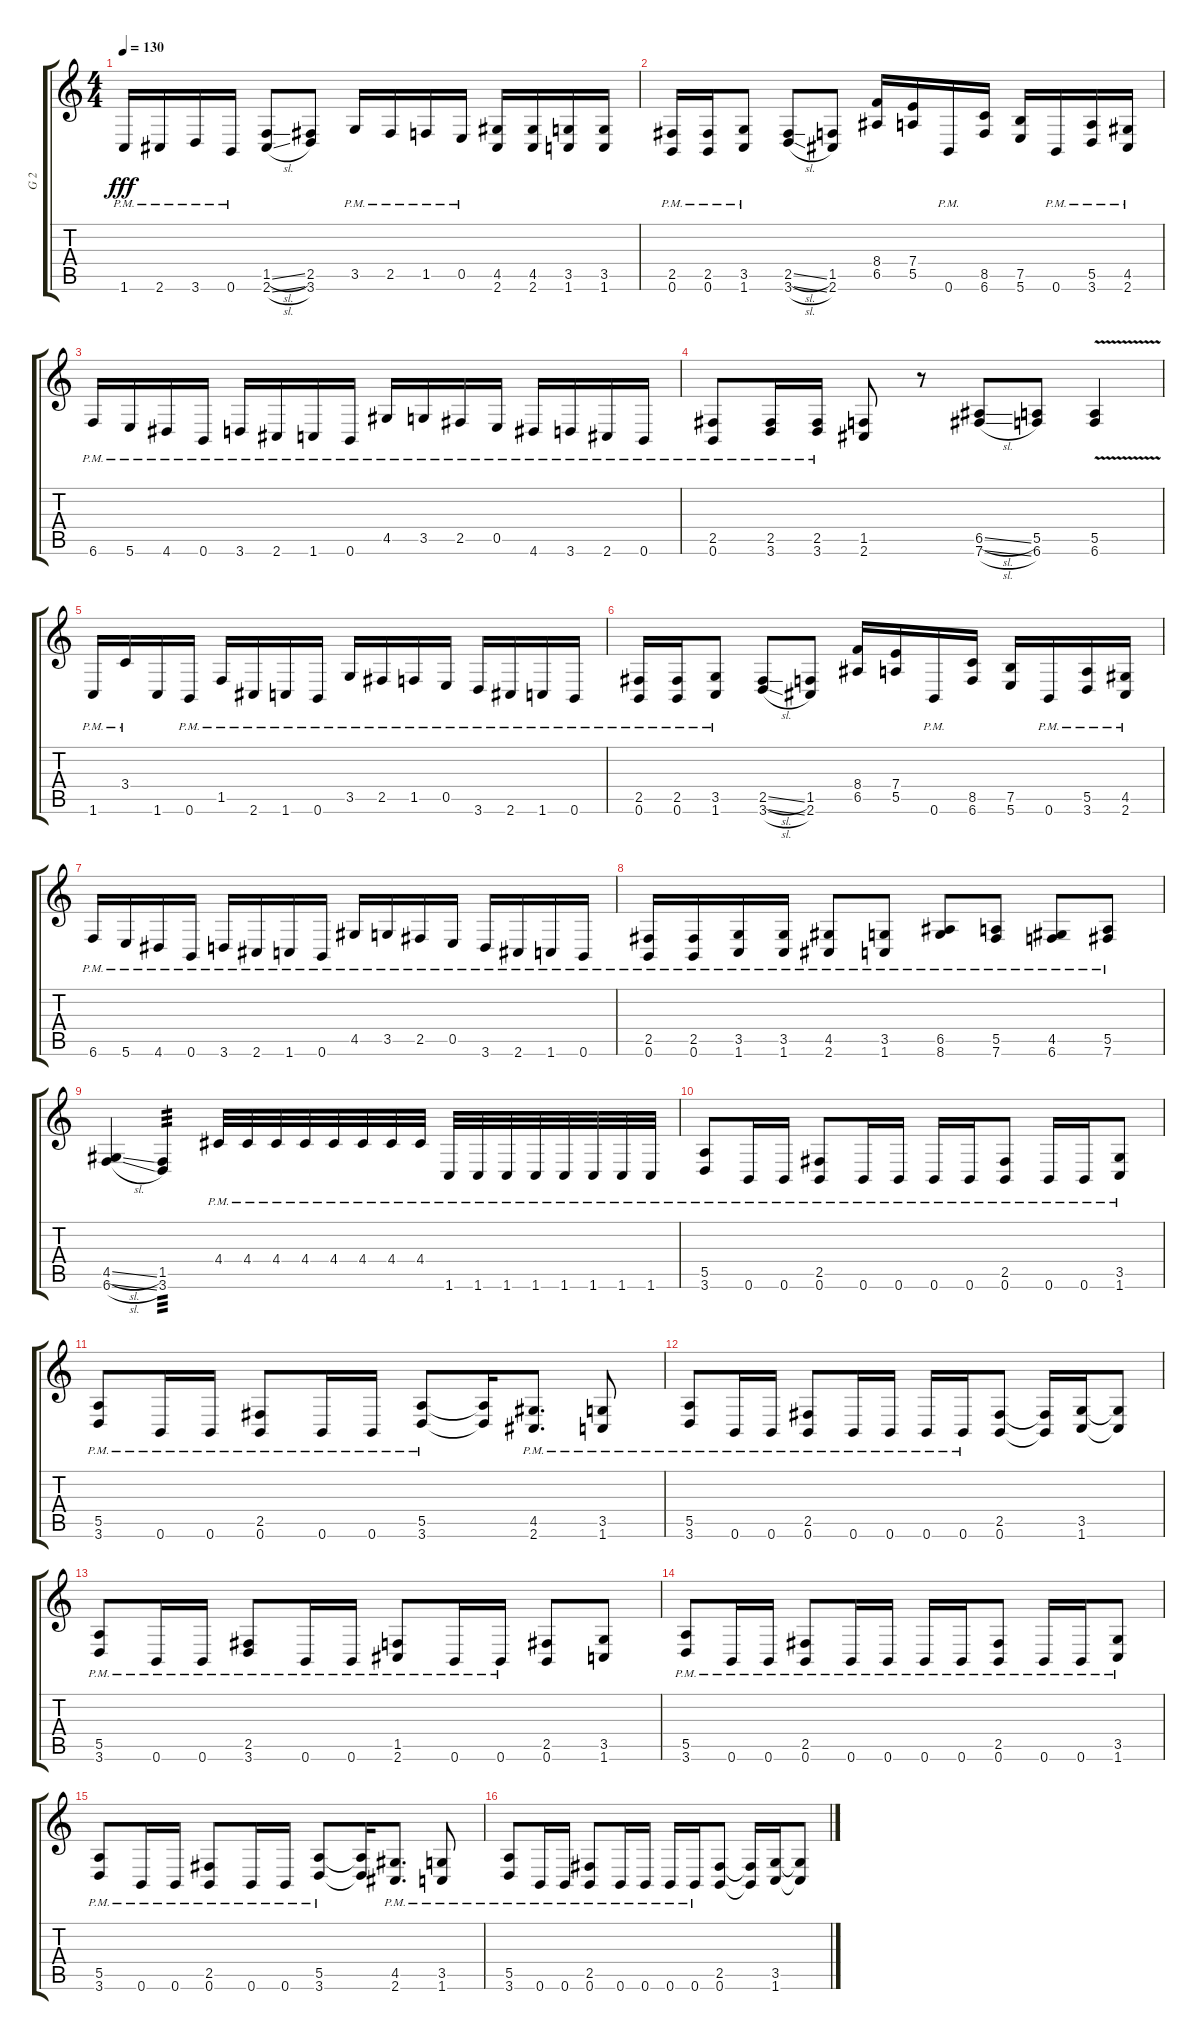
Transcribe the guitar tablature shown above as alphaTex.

\track ("G 2" "G 2") {instrument distortionguitar}
\staff {score tabs}
\tuning (B3 Gb3 D3 A2 E2 B1) {hide}
\ts (4 4)
\tempo 130
\clef g2
\ks c
1.6{pm}.16{dy fff} 2.6{pm}.16 3.6{pm}.16 0.6{pm}.16 (1.5{sl} 2.6{sl}).8 (2.5 3.6).8 3.5{pm}.16 2.5{pm}.16 1.5{pm}.16 0.5{pm}.16 (4.5 2.6).16 (4.5 2.6).16 (3.5 1.6).16 (3.5 1.6).16 |
(2.5{pm} 0.6{pm}).16 (2.5{pm} 0.6{pm}).16 (3.5{pm} 1.6{pm}).8 (2.5{sl} 3.6{sl}).8 (1.5 2.6).8 (8.4 6.5).16 (7.4 5.5).16 0.6{pm}.16 (8.5 6.6).16 (7.5 5.6).16 0.6{pm}.16 (5.5{pm} 3.6{pm}).16 (4.5{pm} 2.6{pm}).16 |
6.6{pm}.16 5.6{pm}.16 4.6{pm}.16 0.6{pm}.16 3.6{pm}.16 2.6{pm}.16 1.6{pm}.16 0.6{pm}.16 4.5{pm}.16 3.5{pm}.16 2.5{pm}.16 0.5{pm}.16 4.6{pm}.16 3.6{pm}.16 2.6{pm}.16 0.6{pm}.16 |
(2.5{pm} 0.6{pm}).8 (2.5{pm} 3.6{pm}).16 (2.5{pm} 3.6{pm}).16 (1.5 2.6).8 r.8 (6.5{sl} 7.6{sl}).8 (5.5 6.6).8 (5.5 6.6{v}).4 |
1.6{pm}.16 3.4{pm}.16 1.6.16 0.6{pm}.16 1.5{pm}.16 2.6{pm}.16 1.6{pm}.16 0.6{pm}.16 3.5{pm}.16 2.5{pm}.16 1.5{pm}.16 0.5{pm}.16 3.6{pm}.16 2.6{pm}.16 1.6{pm}.16 0.6{pm}.16 |
(2.5{pm} 0.6{pm}).16 (2.5{pm} 0.6{pm}).16 (3.5{pm} 1.6{pm}).8 (2.5{sl} 3.6{sl}).8 (1.5 2.6).8 (8.4 6.5).16 (7.4 5.5).16 0.6{pm}.16 (8.5 6.6).16 (7.5 5.6).16 0.6{pm}.16 (5.5{pm} 3.6{pm}).16 (4.5{pm} 2.6{pm}).16 |
6.6{pm}.16 5.6{pm}.16 4.6{pm}.16 0.6{pm}.16 3.6{pm}.16 2.6{pm}.16 1.6{pm}.16 0.6{pm}.16 4.5{pm}.16 3.5{pm}.16 2.5{pm}.16 0.5{pm}.16 3.6{pm}.16 2.6{pm}.16 1.6{pm}.16 0.6{pm}.16 |
(2.5{pm} 0.6{pm}).16 (2.5{pm} 0.6{pm}).16 (3.5{pm} 1.6{pm}).16 (3.5{pm} 1.6{pm}).16 (4.5{pm} 2.6{pm}).8 (3.5{pm} 1.6{pm}).8 (6.5{pm} 8.6{pm}).8 (5.5{pm} 7.6{pm}).8 (4.5{pm} 6.6{pm}).8 (5.5{pm} 7.6{pm}).8 |
(4.5{sl} 6.6{sl}).4 (1.5 3.6).4{tp 3} 4.4{pm}.32 4.4{pm}.32 4.4{pm}.32 4.4{pm}.32 4.4{pm}.32 4.4{pm}.32 4.4{pm}.32 4.4{pm}.32 1.6{pm}.32 1.6{pm}.32 1.6{pm}.32 1.6{pm}.32 1.6{pm}.32 1.6{pm}.32 1.6{pm}.32 1.6{pm}.32 |
(5.5{pm} 3.6{pm}).8 0.6{pm}.16 0.6{pm}.16 (2.5{pm} 0.6{pm}).8 0.6{pm}.16 0.6{pm}.16 0.6{pm}.16 0.6{pm}.16 (2.5{pm} 0.6{pm}).8 0.6{pm}.16 0.6{pm}.16 (3.5{pm} 1.6{pm}).8 |
(5.5{pm} 3.6{pm}).8 0.6{pm}.16 0.6{pm}.16 (2.5{pm} 0.6{pm}).8 0.6{pm}.16 0.6{pm}.16 (5.5{pm} 3.6{pm}).8 (5.5{t} 3.6{t}).16 (4.5{pm} 2.6{pm}).8{d} (3.5{pm} 1.6{pm}).8 |
(5.5{pm} 3.6{pm}).8 0.6{pm}.16 0.6{pm}.16 (2.5{pm} 0.6{pm}).8 0.6{pm}.16 0.6{pm}.16 0.6{pm}.16 0.6{pm}.16 (2.5 0.6).8 (2.5{t} 0.6{t}).16 (3.5 1.6).16 (3.5{t} 1.6{t}).8 |
(5.5{pm} 3.6{pm}).8 0.6{pm}.16 0.6{pm}.16 (2.5{pm} 3.6{pm}).8 0.6{pm}.16 0.6{pm}.16 (1.5{pm} 2.6{pm}).8 0.6{pm}.16 0.6{pm}.16 (2.5 0.6).8 (3.5 1.6).8 |
(5.5{pm} 3.6{pm}).8 0.6{pm}.16 0.6{pm}.16 (2.5{pm} 0.6{pm}).8 0.6{pm}.16 0.6{pm}.16 0.6{pm}.16 0.6{pm}.16 (2.5{pm} 0.6{pm}).8 0.6{pm}.16 0.6{pm}.16 (3.5{pm} 1.6{pm}).8 |
(5.5{pm} 3.6{pm}).8 0.6{pm}.16 0.6{pm}.16 (2.5{pm} 0.6{pm}).8 0.6{pm}.16 0.6{pm}.16 (5.5{pm} 3.6{pm}).8 (5.5{t} 3.6{t}).16 (4.5{pm} 2.6{pm}).8{d} (3.5{pm} 1.6{pm}).8 |
(5.5{pm} 3.6{pm}).8 0.6{pm}.16 0.6{pm}.16 (2.5{pm} 0.6{pm}).8 0.6{pm}.16 0.6{pm}.16 0.6{pm}.16 0.6{pm}.16 (2.5 0.6).8 (2.5{t} 0.6{t}).16 (3.5 1.6).16 (3.5{t} 1.6{t}).8
